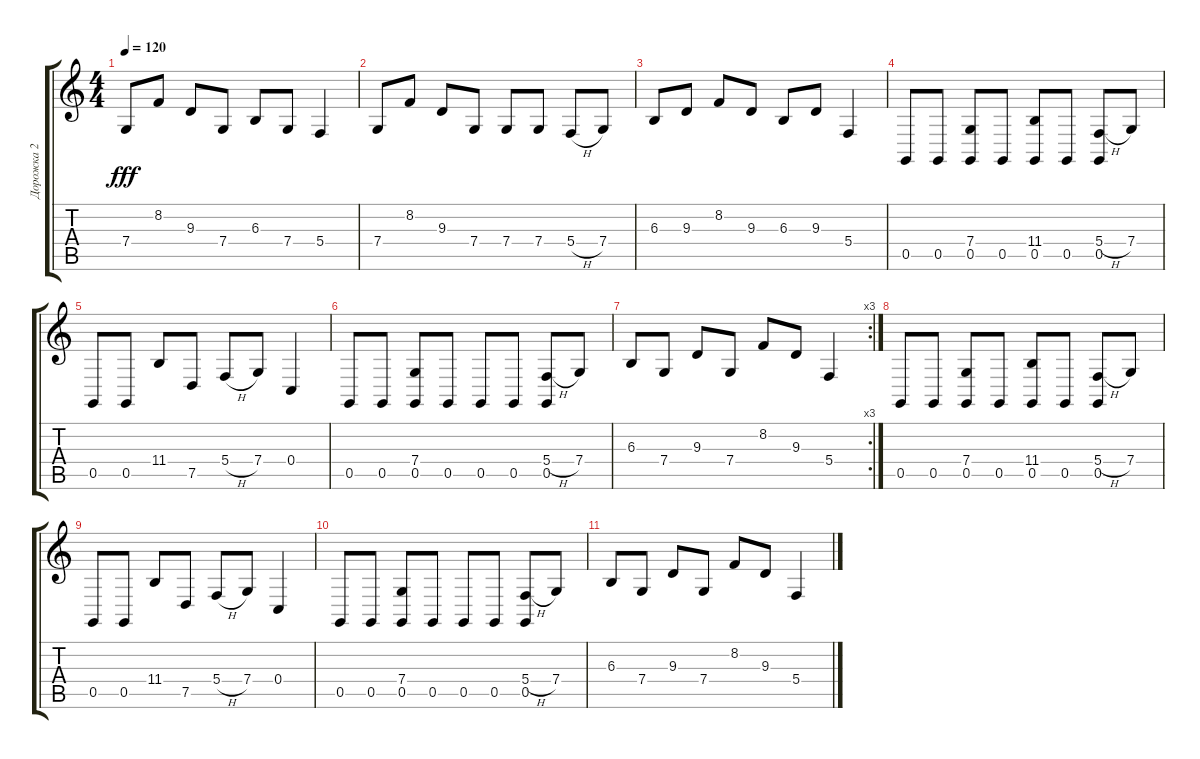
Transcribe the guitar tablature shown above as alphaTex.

\track ("Дорожка 2" "Дорожка 2") {instrument lead8bassandlead}
\staff {score tabs}
\tuning (D4 A3 F3 C3 G2 D2) {hide}
\ts (4 4)
\tempo 120
\clef g2
\ks c
7.4.8{dy fff} 8.2.8 9.3.8 7.4.8 6.3.8 7.4.8 5.4.4 |
7.4.8 8.2.8 9.3.8 7.4.8 7.4.8 7.4.8 5.4{h}.8 7.4.8 |
6.3.8 9.3.8 8.2.8 9.3.8 6.3.8 9.3.8 5.4.4 |
0.5.8 0.5.8 (7.4 0.5).8 0.5.8 (11.4 0.5).8 0.5.8 (5.4{h} 0.5).8 7.4.8 |
0.5.8 0.5.8 11.4.8 7.5.8 5.4{h}.8 7.4.8 0.4.4 |
0.5.8 0.5.8 (7.4 0.5).8 0.5.8 0.5.8 0.5.8 (5.4{h} 0.5).8 7.4.8 |
\rc 3
6.3.8 7.4.8 9.3.8 7.4.8 8.2.8 9.3.8 5.4.4 |
0.5.8 0.5.8 (7.4 0.5).8 0.5.8 (11.4 0.5).8 0.5.8 (5.4{h} 0.5).8 7.4.8 |
0.5.8 0.5.8 11.4.8 7.5.8 5.4{h}.8 7.4.8 0.4.4 |
0.5.8 0.5.8 (7.4 0.5).8 0.5.8 0.5.8 0.5.8 (5.4{h} 0.5).8 7.4.8 |
6.3.8 7.4.8 9.3.8 7.4.8 8.2.8 9.3.8 5.4.4
